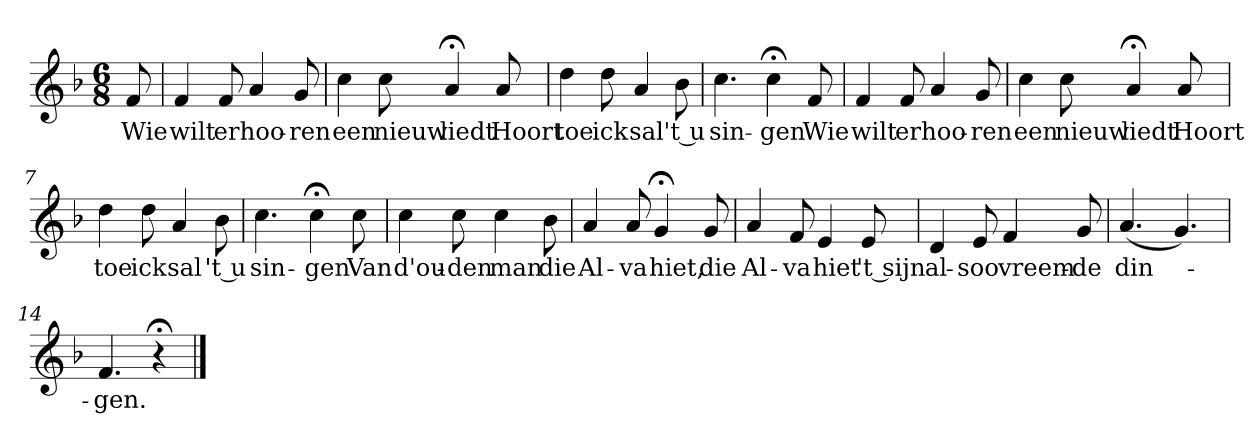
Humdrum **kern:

**kern	**text
*part1	*part1
*staff1	*staff1
*k[b-]	*
*F:	*
*M6/8	*
*MM120	*
=	=
8f	Wie
=1	=1
4f	wilt
8f	er
4a	hoo-
8g	-ren
=2	=2
4cc	een
8cc	nieuw
4a;<	liedt
8a	Hoort
=3	=3
4dd	toe
8dd	ick
4a	sal
8b-	't u
=4	=4
4.cc	sin-
4cc;<	-gen
8f	Wie
=5	=5
4f	wilt
8f	er
4a	hoo-
8g	-ren
=6	=6
4cc	een
8cc	nieuw
4a;<	liedt
8a	Hoort
=7	=7
4dd	toe
8dd	ick
4a	sal
8b-	't u
=8	=8
4.cc	sin-
4cc;<	-gen
8cc	Van
=9	=9
4cc	d'ou-
8cc	-den
4cc	man
8b-	die
=10	=10
4a	Al-
8a	-va
4g;<	hiet,
8g	die
=11	=11
4a	Al-
8f	-va
4e	hiet
8e	't sijn
=12	=12
4d	al-
8e	-soo
4f	vreem-
8g	-de
=13	=13
(4.a	din-
4.g)	.
=14	=14
4.f	-gen.
4r;<	.
==	==
*-	*-
